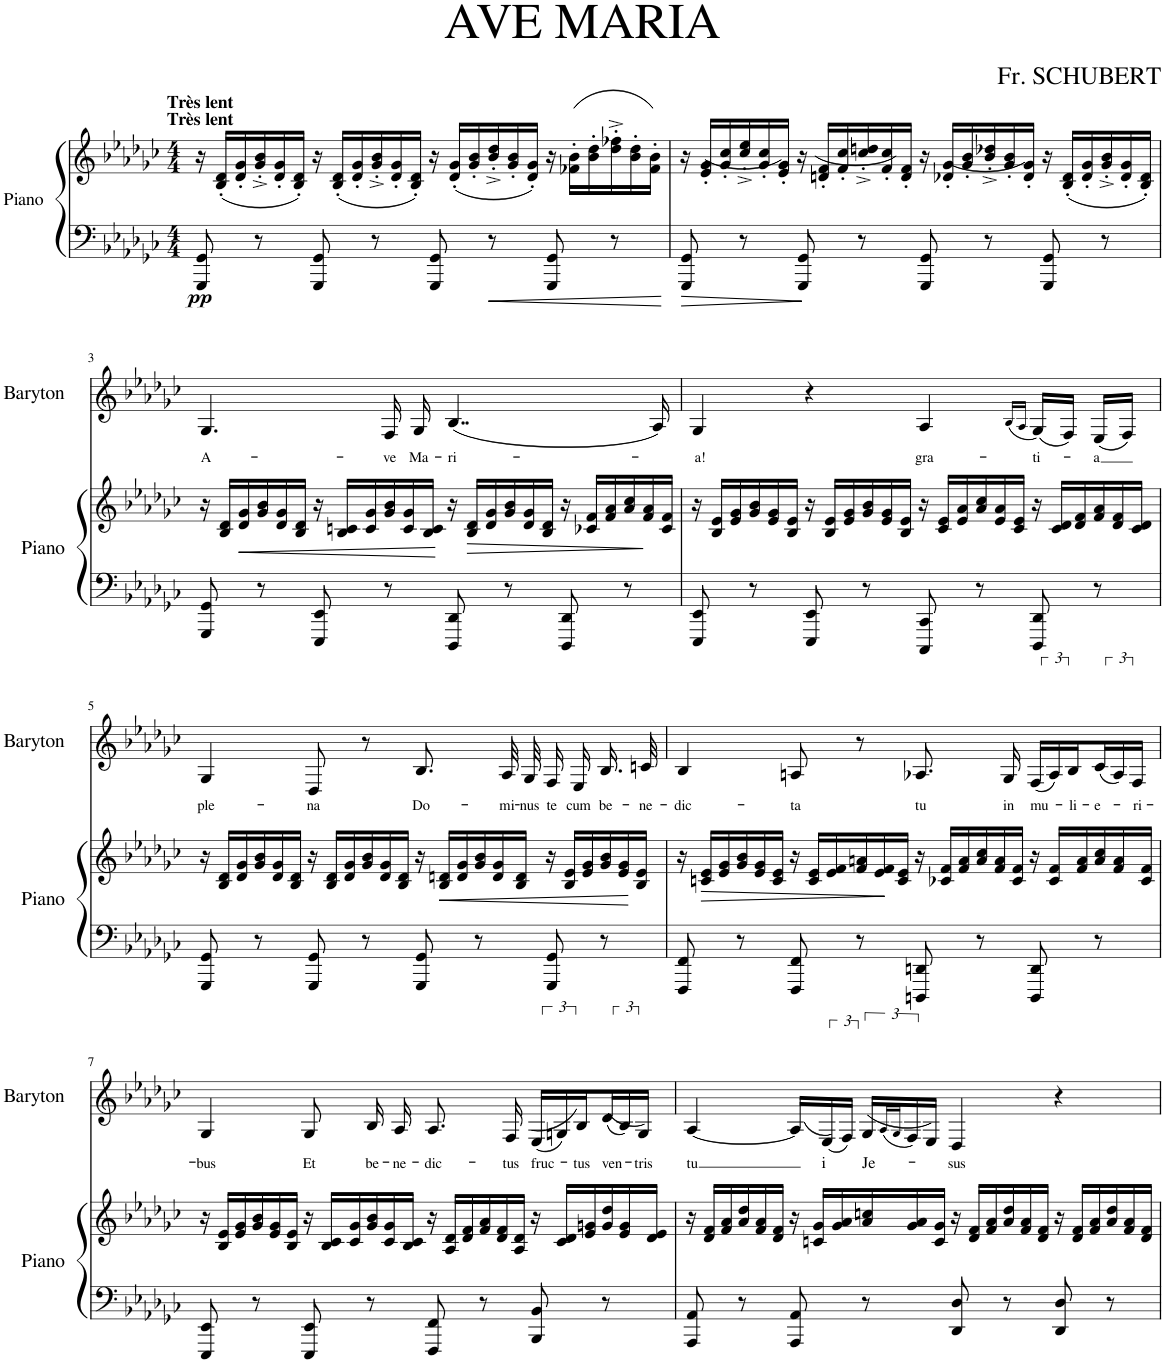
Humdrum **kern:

**kern	**kern	**dynam	**kern	**text
*part2	*part2	*part2	*part1	*part1
*staff3	*staff2	*staff2/3	*staff1	*staff1
*I"Piano	*	*	*I"Baryton	*
*I'Piano	*	*	*I'Baryton	*
*clefF4	*clefG2	*	*clefG2	*
*k[b-e-a-d-g-c-]	*k[b-e-a-d-g-c-]	*	*k[b-e-a-d-g-c-]	*
*M4/4	*M4/4	*	*M4/4	*
*	*Xtuplet	*	*	*
=1	=1	=1	=1	=1
!	!	!	!LO:TX:a:B:t=Très lent	!
!	!	!	!LO:TX:a:B:t=Très lent	!
!	!	!LO:DY:b=2	!	!
8GGG-/ 8GG-/	24r	pp	1r	.
.	(24B-/' 24d-/'LL	.	.	.
.	24d-/' 24g-/'	.	.	.
8r	24g-/'^ 24b-/'^	.	.	.
.	24d-/' 24g-/'	.	.	.
.	24B-/' 24d-/'JJ)	.	.	.
8GGG-/ 8GG-/	24r	.	.	.
.	(24B-/' 24d-/'LL	.	.	.
.	24d-/' 24g-/'	.	.	.
8r	24g-/'^ 24b-/'^	.	.	.
.	24d-/' 24g-/'	.	.	.
.	24B-/' 24d-/'JJ)	.	.	.
8GGG-/ 8GG-/	24r	.	.	.
.	(24d-/' 24g-/'LL	.	.	.
.	24g-/' 24b-/'	.	.	.
8r	24b-/'^ 24dd-/'^	.	.	.
.	24g-/' 24b-/'	.	.	.
.	24d-/' 24g-/'JJ)	.	.	.
8GGG-/ 8GG-/	24r	.	.	.
.	(24f-X\' 24b-\'LL	.	.	.
.	24b-\' 24dd-\'	.	.	.
8r	24dd-\'^ 24ff-X\'^	.	.	.
.	24b-\' 24dd-\'	.	.	.
.	24f-\' 24b-\'JJ)	.	.	.
=2	=2	=2	=2	=2
8GGG-/ 8GG-/	24r	.	1r	.
.	(24e-/' 24g-/'LL	.	.	.
.	24g-/' 24cc-/'	.	.	.
8r	24cc-/'^ 24ee-/'^	.	.	.
.	24g-/' 24cc-/'	.	.	.
.	24e-/' 24g-/'JJ)	.	.	.
8GGG-/ 8GG-/	24r	.	.	.
.	(24dn/' 24f/'LL	.	.	.
.	24f/' 24cc-/'	.	.	.
8r	24cc-/'^ 24ddn/'^	.	.	.
.	24f/' 24cc-/'	.	.	.
.	24d/' 24f/'JJ)	.	.	.
8GGG-/ 8GG-/	24r	.	.	.
.	(24d-X/' 24g-/'LL	.	.	.
.	24g-/' 24b-/'	.	.	.
8r	24b-/'^ 24dd-X/'^	.	.	.
.	24g-/' 24b-/'	.	.	.
.	24d-/' 24g-/'JJ)	.	.	.
8GGG-/ 8GG-/	24r	.	.	.
.	(24B-/' 24d-/'LL	.	.	.
.	24d-/' 24g-/'	.	.	.
8r	24g-/'^ 24b-/'^	.	.	.
.	24d-/' 24g-/'	.	.	.
.	24B-/' 24d-/'JJ)	.	.	.
!!LO:LB:g=z
=3	=3	=3	=3	=3
!	!	!	!	!LO:LY:b
8GGG-/ 8GG-/	24r	.	4.G-/	A-
.	24B-/ 24d-/LL	.	.	.
!	!	!LO:HP:b	!	!
.	24d-/ 24g-/	<	.	.
8r	24g-/ 24b-/	.	.	.
.	24d-/ 24g-/	.	.	.
.	24B-/ 24d-/JJ	.	.	.
8EEE-/ 8EE-/	24r	.	.	.
.	24B-/ 24cn/LL	.	.	.
.	24c/ 24g-/	.	.	.
!	!	!	!	!LO:LY:b
8r	24g-/ 24b-/	.	16F/	-ve
.	24c/ 24g-/	.	.	.
!	!	!	!	!LO:LY:b
.	.	.	16G-/	Ma-
.	24B-/ 24c/JJ	.	.	.
!	!	!	!	!LO:LY:b
8DDD-/ 8DD-/	24r	.	(4..B-/	-ri-
!	!	!LO:HP:b	!	!
.	24B-/ 24d-/LL	>	.	.
.	24d-/ 24g-/	.	.	.
8r	24g-/ 24b-/	.	.	.
.	24d-/ 24g-/	.	.	.
.	24B-/ 24d-/JJ	.	.	.
8DDD-/ 8DD-/	24r	.	.	.
.	24c-X/ 24f/LL	.	.	.
.	24f/ 24a-/	.	.	.
8r	24a-/ 24cc-/	.	.	.
.	24f/ 24a-/	.	.	.
.	.	.	16A-/)	.
.	24c-/ 24f/JJ	.	.	.
.	.	[ ]	.	.
=4	=4	=4	=4	=4
!	!	!	!	!LO:LY:b
8EEE-/ 8EE-/	24r	.	4G-/	-a!
.	24B-/ 24e-/LL	.	.	.
.	24e-/ 24g-/	.	.	.
8r	24g-/ 24b-/	.	.	.
.	24e-/ 24g-/	.	.	.
.	24B-/ 24e-/JJ	.	.	.
8EEE-/ 8EE-/	24r	.	4r	.
.	24B-/ 24e-/LL	.	.	.
.	24e-/ 24g-/	.	.	.
8r	24g-/ 24b-/	.	.	.
.	24e-/ 24g-/	.	.	.
.	24B-/ 24e-/JJ	.	.	.
!	!	!	!	!LO:LY:b
8CCC-/ 8CC-/	24r	.	4A-/	gra-
.	24c-/ 24e-/LL	.	.	.
.	24e-/ 24a-/	.	.	.
8r	24a-/ 24cc-/	.	.	.
.	24e-/ 24a-/	.	.	.
.	24c-/ 24e-/JJ	.	.	.
.	.	.	(16qB-/LL	.
.	.	.	16qA-/JJ	.
!	!	!	!	!LO:LY:b
8DDD-/ 8DD-/	24r	.	(16G-/LL)	-ti-
.	24c-/ 24d-/LL	.	.	.
.	.	.	16F/JJ)	.
.	24d-/ 24f/	.	.	.
!	!	!	!	!LO:LY:b
8r	24f/ 24a-/	.	(16E-/LL	-a
.	24d-/ 24f/	.	.	.
.	.	.	16F/JJ)	.
.	24c-/ 24d-/JJ	.	.	.
!!LO:LB:g=z
=5	=5	=5	=5	=5
!	!	!	!	!LO:LY:b
8GGG-/ 8GG-/	24r	.	4G-/	ple-
.	24B-/ 24d-/LL	.	.	.
.	24d-/ 24g-/	.	.	.
8r	24g-/ 24b-/	.	.	.
.	24d-/ 24g-/	.	.	.
.	24B-/ 24d-/JJ	.	.	.
!	!	!	!	!LO:LY:b
8GGG-/ 8GG-/	24r	.	8D-/	-na
.	24B-/ 24d-/LL	.	.	.
.	24d-/ 24g-/	.	.	.
8r	24g-/ 24b-/	.	8r	.
.	24d-/ 24g-/	.	.	.
.	24B-/ 24d-/JJ	.	.	.
!	!	!	!	!LO:LY:b
8GGG-/ 8GG-/	24r	.	8.B-/	Do-
!	!	!LO:HP:b	!	!
.	24B-/ 24dn/LL	<	.	.
.	24d/ 24g-/	.	.	.
8r	24g-/ 24b-/	.	.	.
.	24d/ 24g-/	.	.	.
!	!	!	!	!LO:LY:b
.	.	.	32A-/	-mi-
.	24B-/ 24d/JJ	.	.	.
!	!	!	!	!LO:LY:b
.	.	.	32G-/	-nus
!	!	!	!	!LO:LY:b
8GGG-/ 8GG-/	24r	.	16F/	te
.	24B-/ 24e-/LL	.	.	.
!	!	!	!	!LO:LY:b
.	.	.	16E-/	cum
.	24e-/ 24g-/	.	.	.
!	!	!	!	!LO:LY:b
8r	24g-/ 24b-/	.	16.B-/	be-
.	24e-/ 24g-/	.	.	.
.	24B-/ 24e-/JJ	.	.	.
!	!	!	!	!LO:LY:b
.	.	.	32cn/	-ne-
.	.	[	.	.
=6	=6	=6	=6	=6
!	!	!	!	!LO:LY:b
8FFF/ 8FF/	24r	.	4B-/	-dic-
!	!	!LO:HP:b	!	!
.	24cn/ 24e-/LL	>	.	.
.	24e-/ 24g-/	.	.	.
8r	24g-/ 24b-/	.	.	.
.	24e-/ 24g-/	.	.	.
.	24c/ 24e-/JJ	.	.	.
!	!	!	!	!LO:LY:b
8FFF/ 8FF/	24r	.	8An/	-ta
.	24c/ 24e-/LL	.	.	.
.	24e-/ 24f/	.	.	.
8r	24f/ 24an/	.	8r	.
.	24e-/ 24f/	.	.	.
.	24c/ 24e-/JJ	.	.	.
!	!	!	!	!LO:LY:b
8DDDn/ 8DDn/	24r	.	8.A-X/	tu
.	24c-X/ 24f/LL	.	.	.
.	24f/ 24a/	.	.	.
8r	24a/ 24cc-/	.	.	.
.	24f/ 24a/	.	.	.
!	!	!	!	!LO:LY:b
.	.	.	16G-/	in
.	24c-/ 24f/JJ	.	.	.
!	!	!	!	!LO:LY:b
8DDD/ 8DD/	24r	.	(24F/LL	mu-
.	24c-/ 24f/LL	.	[48A-/)	.
!	!	!	!	!LO:LY:b
.	.	.	16B-/	-li-
.	24f/ 24a/	.	.	.
8r	24a/ 24cc-/	.	48A-/]	.
!	!	!	!	!LO:LY:b
.	.	.	(24c-/	-e-
.	24f/ 24a/	.	.	.
.	.	.	[48A-/)	.
!	!	!	!	!LO:LY:b
.	24c-/ 24f/JJ	.	16F/JJ	-ri-
24ryy	24ryy	]	.	.
.	.	.	48A-/]	.
!!LO:LB:g=z
=7	=7	=7	=7	=7
!	!	!	!	!LO:LY:b
8EEE-/ 8EE-/	24r	.	4G-/	-bus
.	24B-/ 24e-/LL	.	.	.
.	24e-/ 24g-/	.	.	.
8r	24g-/ 24b-/	.	.	.
.	24e-/ 24g-/	.	.	.
.	24B-/ 24e-/JJ	.	.	.
!	!	!	!	!LO:LY:b
8EEE-/ 8EE-/	24r	.	8G-/	Et
.	24B-/ 24c-/LL	.	.	.
.	24c-/ 24g-/	.	.	.
!	!	!	!	!LO:LY:b
8r	24g-/ 24b-/	.	16B-/	be-
.	24c-/ 24g-/	.	.	.
!	!	!	!	!LO:LY:b
.	.	.	16A-/	-ne-
.	24B-/ 24c-/JJ	.	.	.
!	!	!	!	!LO:LY:b
8FFF/ 8FF/	24r	.	8.A-/	-dic-
.	24A-/ 24d-/LL	.	.	.
.	24d-/ 24f/	.	.	.
8r	24f/ 24a-/	.	.	.
.	24d-/ 24f/	.	.	.
!	!	!	!	!LO:LY:b
.	.	.	16F/	-tus
.	24A-/ 24d-/JJ	.	.	.
!	!	!	!	!LO:LY:b
8BBB-/ 8BB-/	24r	.	((24E-/LL	fruc-
.	24c-/ 24d-/LL	.	[48Gn/)	.
!	!	!	!	!LO:LY:b
.	.	.	16B-/)	-tus
.	24e-/ 24gn/	.	.	.
8r	24g/ 24dd-/	.	48G/]	.
!	!	!	!	!LO:LY:b
.	.	.	((24d-/	ven-
.	24e-/ 24g/	.	.	.
.	.	.	[48B-/)	.
!	!	!	!	!LO:LY:b
.	24d-/ 24e-/JJ	.	16G/JJ)	-tris
24ryy	24ryy	.	.	.
.	.	.	48B-/]	.
=8	=8	=8	=8	=8
!	!	!	!	!LO:LY:b
8AAA-/ 8AA-/	24r	.	[4A-/	tu
.	24d-/ 24f/LL	.	.	.
.	24f/ 24a-/	.	.	.
8r	24a-/ 24dd-/	.	.	.
.	24f/ 24a-/	.	.	.
.	24d-/ 24f/JJ	.	.	.
8AAA-/ 8AA-/	24r	.	(16A-/LL]	.
.	24cn/ 24g-/LL	.	.	.
!	!	!	!	!LO:LY:b
.	.	.	(24E-/)	i
.	24g-/ 24a-/	.	.	.
.	.	.	[48F/JJ)	.
!	!	!	!	!LO:LY:b
8r	24a-/ 24ccn/	.	(24G-/LL	Je-
.	24g-/ 24a-/	.	48F/JJ]	.
.	.	.	(16qA-/LL	.
.	.	.	16qG-/JJ	.
.	.	.	24F/)	.
.	24c/ 24g-/JJ	.	.	.
.	.	.	16E-/JJ)	.
8DD-/ 8D-/	24r	.	.	.
!	!	!	!	!LO:LY:b
.	24d-/ 24f/LL	.	4D-/	-sus
.	24f/ 24a-/	.	.	.
8r	24a-/ 24dd-/	.	.	.
.	24f/ 24a-/	.	.	.
.	24d-/ 24f/JJ	.	.	.
8DD-/ 8D-/	24r	.	.	.
.	24d-/ 24f/LL	.	4r	.
.	24f/ 24a-/	.	.	.
8r	24a-/ 24dd-/	.	.	.
.	24f/ 24a-/	.	.	.
.	24d-/ 24f/JJ	.	.	.
24ryy	24ryy	.	.	.
=	=	=	=	=
*-	*-	*-	*-	*-
